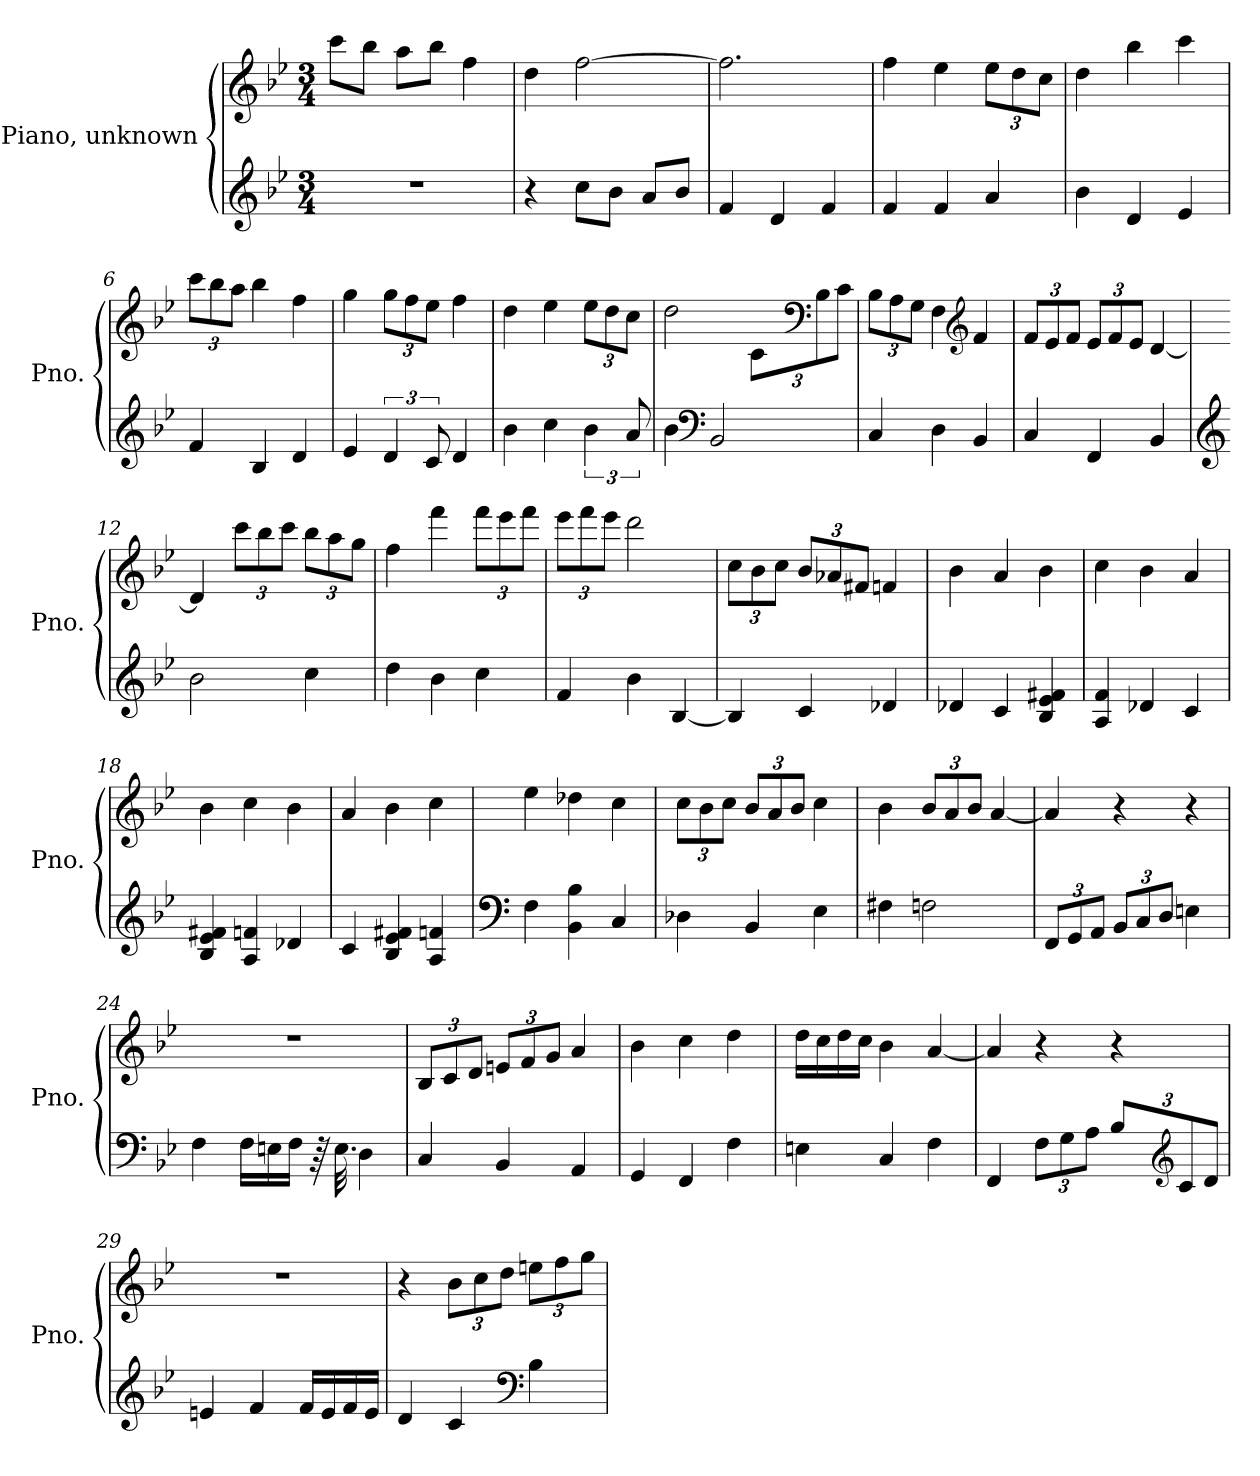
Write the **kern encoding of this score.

**kern	**kern
*part1	*part1
*staff2	*staff1
*I"Piano, unknown	*
*I'Pno.	*
*clefG2	*clefG2
*k[b-e-]	*k[b-e-]
*M3/4	*M3/4
*MM190	*MM190
=1	=1
2.r	8ccc\L
.	8bb-\J
.	8aa\L
.	8bb-\J
.	4ff\
=2	=2
4r	4dd\
8cc\L	[2ff\
8b-\J	.
8a/L	.
8b-/J	.
=3	=3
4f/	2.ff\]
4d/	.
4f/	.
=4	=4
4f/	4ff\
4f/	4ee-\
*	*Xbrackettup
4a/	12ee-\L
.	12dd\
.	12cc\J
=5	=5
4b-\	4dd\
4d/	4bb-\
4e-/	4ccc\
=6	=6
4f/	12ccc\L
.	12bb-\
.	12aa\J
4B-/	4bb-\
4d/	4ff\
=7	=7
4e-/	4gg\
6d/	12gg\L
.	12ff\
12c/	12ee-\J
4d/	4ff\
!!LO:LB:g=z
=8	=8
4b-\	4dd\
4cc\	4ee-\
6b-\	12ee-\L
.	12dd\
12a/	12cc\J
=9	=9
4b-\	2dd\
*clefF4	*
2BB-/	.
.	12c\L
*	*clefF4
.	12B-\
.	12c\J
=10	=10
4C/	12B-\L
.	12A\
.	12G\J
4D\	4F\
*	*clefG2
4BB-/	4f/
=11	=11
4C/	12f/L
.	12e-/
.	12f/J
4FF/	12e-/L
.	12f/
.	12e-/J
4BB-/	[4d/
=12	=12
*clefG2	*
2b-\	4d/]
.	12ccc\L
.	12bb-\
.	12ccc\J
4cc\	12bb-\L
.	12aa\
.	12gg\J
!!LO:LB:g=z
=13	=13
4dd\	4ff\
4b-\	4fff\
4cc\	12fff\L
.	12eee-\
.	12fff\J
=14	=14
4f/	12eee-\L
.	12fff\
.	12eee-\J
4b-\	2ddd\
[4B-/	.
=15	=15
4B-/]	12cc\L
.	12b-\
.	12cc\J
4c/	12b-/L
.	12a-X/
.	12f#X/J
4d-X/	4fn/
=16	=16
4d-X/	4b-\
4c/	4a/
4B-/ 4e-/ 4f#X/	4b-\
=17	=17
4A/ 4f/	4cc\
4d-X/	4b-\
4c/	4a/
=18	=18
4B-/ 4e-/ 4f#X/	4b-\
4A/ 4fn/	4cc\
4d-X/	4b-\
!!LO:LB:g=z
=19	=19
4c/	4a/
4B-/ 4e-/ 4f#X/	4b-\
4A/ 4fn/	4cc\
=20	=20
*clefF4	*
4F\	4ee-\
4BB-\ 4B-\	4dd-X\
4C/	4cc\
=21	=21
4D-X\	12cc\L
.	12b-\
.	12cc\J
4BB-/	12b-/L
.	12a/
.	12b-/J
4E-\	4cc\
=22	=22
4F#X\	4b-\
2Fn\	12b-/L
.	12a/
.	12b-/J
.	[4a/
=23	=23
*Xbrackettup	*
12FF/L	4a/]
12GG/	.
12AA/J	.
12BB-/L	4r
12C/	.
12D/J	.
4En\	4r
=24	=24
4F\	2.r
16F\LL	.
16En\	.
16F\JJ	.
64r	.
32.E\	.
4D\	.
!!LO:LB:g=z
=25	=25
4C/	12B-/L
.	12c/
.	12d/J
4BB-/	12en/L
.	12f/
.	12g/J
4AA/	4a/
=26	=26
4GG/	4b-\
4FF/	4cc\
4F\	4dd\
=27	=27
4En\	16dd\LL
.	16cc\
.	16dd\
.	16cc\JJ
4C/	4b-\
4F\	[4a/
=28	=28
4FF/	4a/]
12F\L	4r
12G\	.
12A\J	.
12B-/L	4r
*clefG2	*
12c/	.
12d/J	.
=29	=29
4en/	2.r
4f/	.
16f/LL	.
16e/	.
16f/	.
16e/JJ	.
=30	=30
4d/	4r
4c/	12b-\L
.	12cc\
.	12dd\J
*clefF4	*
4B-\	12een\L
.	12ff\
.	12gg\J
=	=
*-	*-
